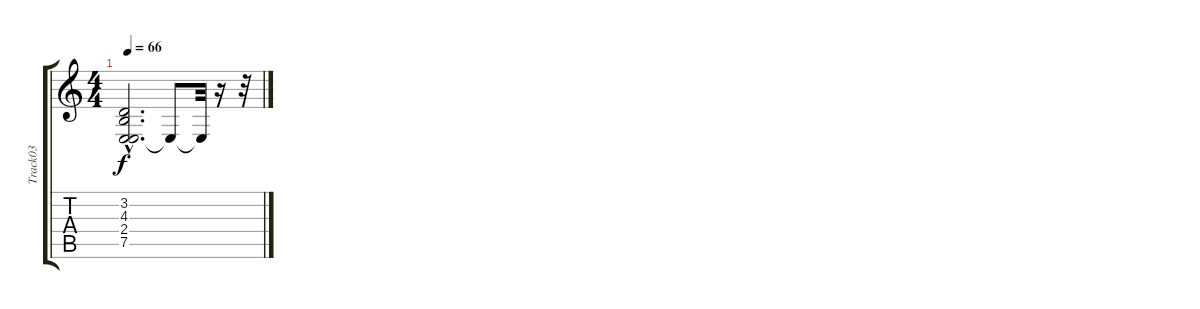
\track ("Track03" "Track03") {instrument acousticgrandpiano}
\staff {score tabs}
\tuning (E4 B3 G3 D3 A2 E2) {hide}
\ts (4 4)
\tempo 66
\clef g2
\ks c
(3.2 4.3 2.4 7.5{hac}).2{d dy f} 7.5{t}.8 7.5{t}.32 r.16 r.32
